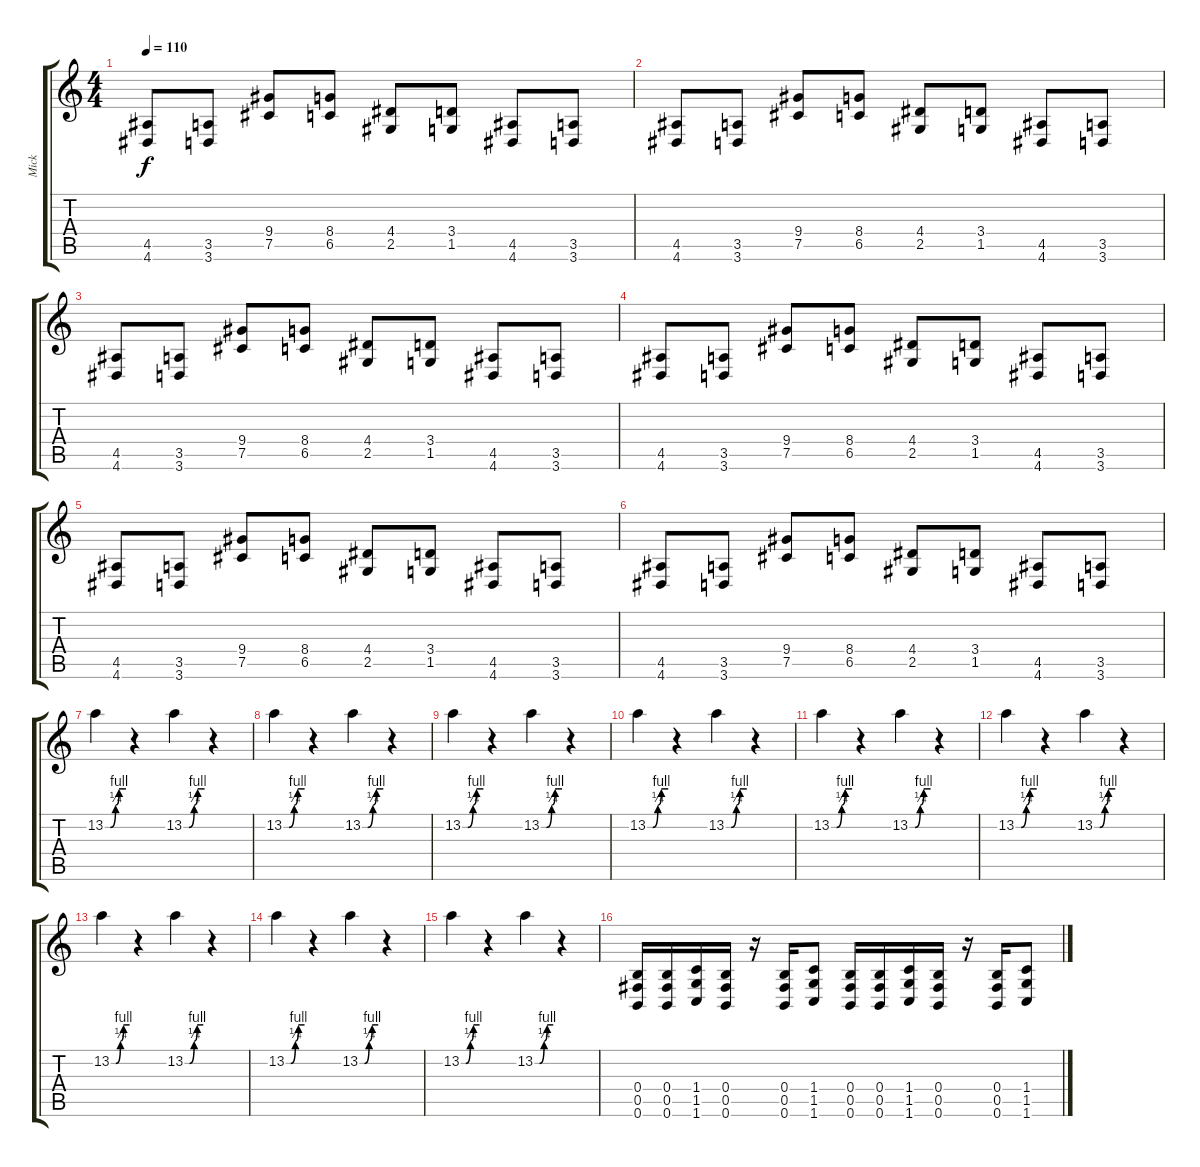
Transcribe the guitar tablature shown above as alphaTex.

\track ("Mick" "Mick") {instrument distortionguitar}
\staff {score tabs}
\tuning (Db4 Ab3 E3 B2 Gb2 B1) {hide}
\ts (4 4)
\tempo 110
\clef g2
\ks c
(4.5 4.6).8{dy f} (3.5 3.6).8 (9.4 7.5).8 (8.4 6.5).8 (4.4 2.5).8 (3.4 1.5).8 (4.5 4.6).8 (3.5 3.6).8 |
(4.5 4.6).8 (3.5 3.6).8 (9.4 7.5).8 (8.4 6.5).8 (4.4 2.5).8 (3.4 1.5).8 (4.5 4.6).8 (3.5 3.6).8 |
(4.5 4.6).8 (3.5 3.6).8 (9.4 7.5).8 (8.4 6.5).8 (4.4 2.5).8 (3.4 1.5).8 (4.5 4.6).8 (3.5 3.6).8 |
(4.5 4.6).8 (3.5 3.6).8 (9.4 7.5).8 (8.4 6.5).8 (4.4 2.5).8 (3.4 1.5).8 (4.5 4.6).8 (3.5 3.6).8 |
(4.5 4.6).8 (3.5 3.6).8 (9.4 7.5).8 (8.4 6.5).8 (4.4 2.5).8 (3.4 1.5).8 (4.5 4.6).8 (3.5 3.6).8 |
(4.5 4.6).8 (3.5 3.6).8 (9.4 7.5).8 (8.4 6.5).8 (4.4 2.5).8 (3.4 1.5).8 (4.5 4.6).8 (3.5 3.6).8 |
13.2{be (custom 0 0 15 0 30 1 40 4 60 4)}.4 r.4 13.2{be (custom 0 0 15 0 30 1 40 4 60 4)}.4 r.4 |
13.2{be (custom 0 0 15 0 30 1 40 4 60 4)}.4 r.4 13.2{be (custom 0 0 15 0 30 1 40 4 60 4)}.4 r.4 |
13.2{be (custom 0 0 15 0 30 1 40 4 60 4)}.4 r.4 13.2{be (custom 0 0 15 0 30 1 40 4 60 4)}.4 r.4 |
13.2{be (custom 0 0 15 0 30 1 40 4 60 4)}.4 r.4 13.2{be (custom 0 0 15 0 30 1 40 4 60 4)}.4 r.4 |
13.2{be (custom 0 0 15 0 30 1 40 4 60 4)}.4 r.4 13.2{be (custom 0 0 15 0 30 1 40 4 60 4)}.4 r.4 |
13.2{be (custom 0 0 15 0 30 1 40 4 60 4)}.4 r.4 13.2{be (custom 0 0 15 0 30 1 40 4 60 4)}.4 r.4 |
13.2{be (custom 0 0 15 0 30 1 40 4 60 4)}.4 r.4 13.2{be (custom 0 0 15 0 30 1 40 4 60 4)}.4 r.4 |
13.2{be (custom 0 0 15 0 30 1 40 4 60 4)}.4 r.4 13.2{be (custom 0 0 15 0 30 1 40 4 60 4)}.4 r.4 |
13.2{be (custom 0 0 15 0 30 1 40 4 60 4)}.4 r.4 13.2{be (custom 0 0 15 0 30 1 40 4 60 4)}.4 r.4 |
(0.4 0.5 0.6).16 (0.4 0.5 0.6).16 (1.4 1.5 1.6).16 (0.4 0.5 0.6).16 r.16 (0.4 0.5 0.6).16 (1.4 1.5 1.6).8 (0.4 0.5 0.6).16 (0.4 0.5 0.6).16 (1.4 1.5 1.6).16 (0.4 0.5 0.6).16 r.16 (0.4 0.5 0.6).16 (1.4 1.5 1.6).8
